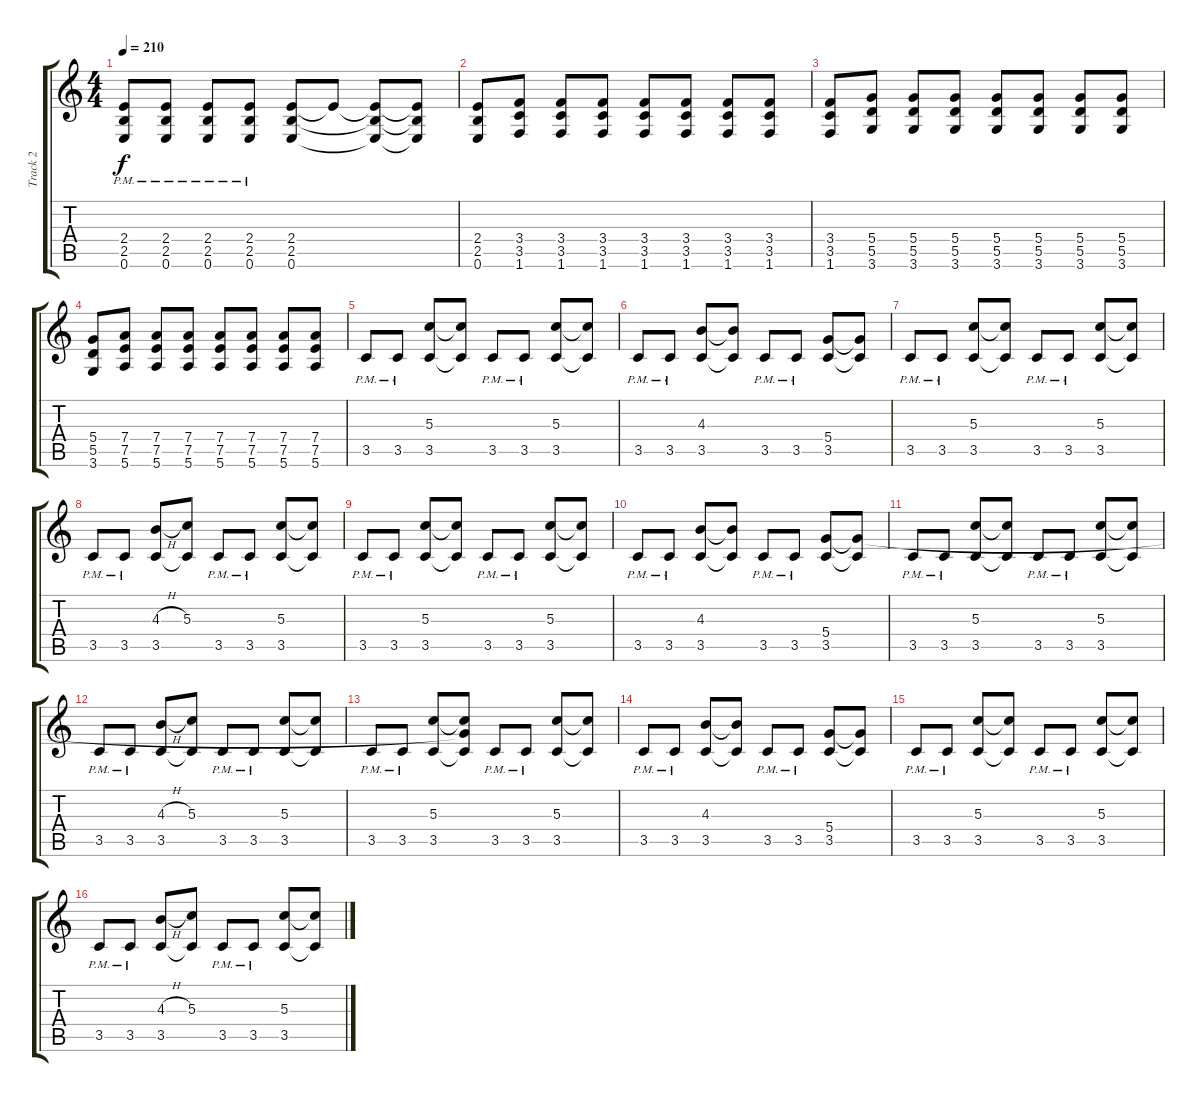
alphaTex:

\track ("Track 2" "Track 2") {instrument distortionguitar}
\staff {score tabs}
\tuning (E4 B3 G3 D3 A2 E2) {hide}
\ts (4 4)
\tempo 210
\clef g2
\ks c
(2.4 2.5{pm} 0.6).8{dy f} (2.4 2.5{pm} 0.6).8 (2.4 2.5{pm} 0.6).8 (2.4 2.5{pm} 0.6).8 (2.4 2.5 0.6).8 2.4{t}.8 (2.4{t} 2.5{t} 0.6{t}).8 (2.4{t} 2.5{t} 0.6{t}).8 |
(2.4 2.5 0.6).8 (3.4 3.5 1.6).8 (3.4 3.5 1.6).8 (3.4 3.5 1.6).8 (3.4 3.5 1.6).8 (3.4 3.5 1.6).8 (3.4 3.5 1.6).8 (3.4 3.5 1.6).8 |
(3.4 3.5 1.6).8 (5.4 5.5 3.6).8 (5.4 5.5 3.6).8 (5.4 5.5 3.6).8 (5.4 5.5 3.6).8 (5.4 5.5 3.6).8 (5.4 5.5 3.6).8 (5.4 5.5 3.6).8 |
(5.4 5.5 3.6).8 (7.4 7.5 5.6).8 (7.4 7.5 5.6).8 (7.4 7.5 5.6).8 (7.4 7.5 5.6).8 (7.4 7.5 5.6).8 (7.4 7.5 5.6).8 (7.4 7.5 5.6).8 |
3.5{pm}.8 3.5{pm}.8 (5.3 3.5).8 (5.3{t} 3.5{t}).8 3.5{pm}.8 3.5{pm}.8 (5.3 3.5).8 (5.3{t} 3.5{t}).8 |
3.5{pm}.8 3.5{pm}.8 (4.3 3.5).8 (4.3{t} 3.5{t}).8 3.5{pm}.8 3.5{pm}.8 (5.4 3.5).8 (5.4{t} 3.5{t}).8 |
3.5{pm}.8 3.5{pm}.8 (5.3 3.5).8 (5.3{t} 3.5{t}).8 3.5{pm}.8 3.5{pm}.8 (5.3 3.5).8 (5.3{t} 3.5{t}).8 |
3.5{pm}.8 3.5{pm}.8 (4.3{h} 3.5).8 (5.3 3.5{t}).8 3.5{pm}.8 3.5{pm}.8 (5.3 3.5).8 (5.3{t} 3.5{t}).8 |
3.5{pm}.8 3.5{pm}.8 (5.3 3.5).8 (5.3{t} 3.5{t}).8 3.5{pm}.8 3.5{pm}.8 (5.3 3.5).8 (5.3{t} 3.5{t}).8 |
3.5{pm}.8 3.5{pm}.8 (4.3 3.5).8 (4.3{t} 3.5{t}).8 3.5{pm}.8 3.5{pm}.8 (5.4 3.5).8 (5.4{t} 3.5{t}).8 |
3.5{pm}.8 3.5{pm}.8 (5.3 3.5).8 (5.3{t} 3.5{t}).8 3.5{pm}.8 3.5{pm}.8 (5.3 3.5).8 (5.3{t} 3.5{t}).8 |
3.5{pm}.8 3.5{pm}.8 (4.3{h} 3.5).8 (5.3 3.5{t}).8 3.5{pm}.8 3.5{pm}.8 (5.3 3.5).8 (5.3{t} 3.5{t}).8 |
3.5{pm}.8 3.5{pm}.8 (5.3 3.5).8 (5.3{t} 5.4{t} 3.5{t}).8 3.5{pm}.8 3.5{pm}.8 (5.3 3.5).8 (5.3{t} 3.5{t}).8 |
3.5{pm}.8 3.5{pm}.8 (4.3 3.5).8 (4.3{t} 3.5{t}).8 3.5{pm}.8 3.5{pm}.8 (5.4 3.5).8 (5.4{t} 3.5{t}).8 |
3.5{pm}.8 3.5{pm}.8 (5.3 3.5).8 (5.3{t} 3.5{t}).8 3.5{pm}.8 3.5{pm}.8 (5.3 3.5).8 (5.3{t} 3.5{t}).8 |
3.5{pm}.8 3.5{pm}.8 (4.3{h} 3.5).8 (5.3 3.5{t}).8 3.5{pm}.8 3.5{pm}.8 (5.3 3.5).8 (5.3{t} 3.5{t}).8
